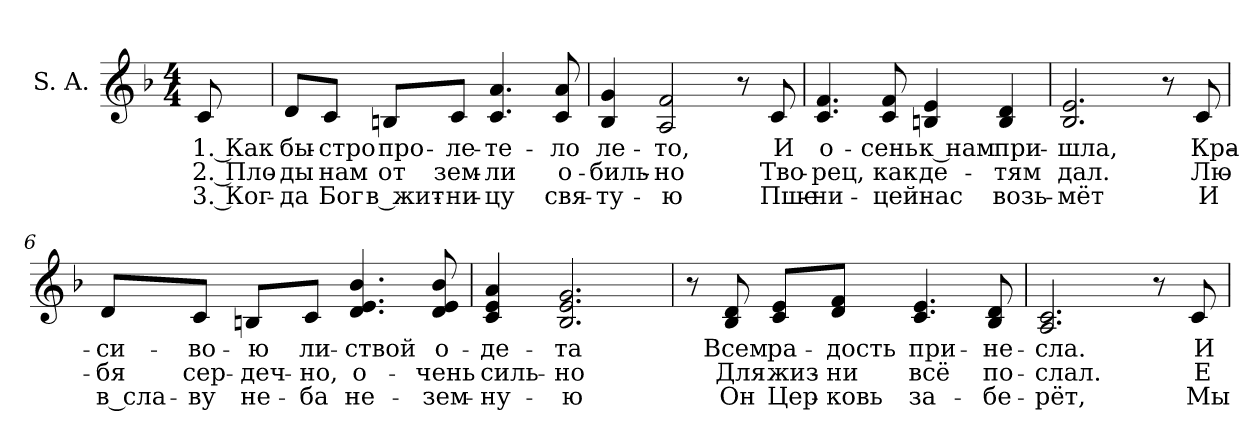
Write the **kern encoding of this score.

**kern	**text	**text	**text
*part1	*part1	*part1	*part1
*staff1	*staff1	*staff1	*staff1
*I"S. A.	*	*	*
*I'S.	*	*	*
!!LO:PB:g=z
*clefG2	*	*	*
*k[b-]	*	*	*
*F:	*	*	*
*M4/4	*	*	*
=1	=1	=1	=1
!	!LO:LY:b:color=#000000	!LO:LY:b:color=#000000	!LO:LY:b:color=#000000
8ci/	1. Как	2. Пло-	3. Ког-
=2	=2	=2	=2
!	!LO:LY:b:color=#000000	!LO:LY:b:color=#000000	!LO:LY:b:color=#000000
8di/L	бы-	-ды	-да
!	!LO:LY:b:color=#000000	!LO:LY:b:color=#000000	!LO:LY:b:color=#000000
8ci/J	-стро	нам	Бог
!	!LO:LY:b:color=#000000	!LO:LY:b:color=#000000	!LO:LY:b:color=#000000
8Bni/L	про-	от	в жит-
!	!LO:LY:b:color=#000000	!LO:LY:b:color=#000000	!LO:LY:b:color=#000000
8ci/J	-ле-	зем-	-ни-
!	!LO:LY:b:color=#000000	!LO:LY:b:color=#000000	!LO:LY:b:color=#000000
4.ci/ 4.ai	-те-	-ли	-цу
!	!LO:LY:b:color=#000000	!LO:LY:b:color=#000000	!LO:LY:b:color=#000000
8ci/ 8ai	-ло	о-	свя-
=3	=3	=3	=3
!	!LO:LY:b:color=#000000	!LO:LY:b:color=#000000	!LO:LY:b:color=#000000
4B-i/ 4gi	ле-	-биль-	-ту-
!	!LO:LY:b:color=#000000	!LO:LY:b:color=#000000	!LO:LY:b:color=#000000
2Ai/ 2fi	-то,	-но	-ю
8r	.	.	.
!	!LO:LY:b:color=#000000	!LO:LY:b:color=#000000	!LO:LY:b:color=#000000
8ci/	И	Тво-	Пше-
=4	=4	=4	=4
!	!LO:LY:b:color=#000000	!LO:LY:b:color=#000000	!LO:LY:b:color=#000000
4.ci/ 4.fi	о-	-рец,	-ни-
!	!LO:LY:b:color=#000000	!LO:LY:b:color=#000000	!LO:LY:b:color=#000000
8ci/ 8fi	-сень	как	-цей
!	!LO:LY:b:color=#000000	!LO:LY:b:color=#000000	!LO:LY:b:color=#000000
4Bni/ 4ei	к нам	де-	нас
!	!LO:LY:b:color=#000000	!LO:LY:b:color=#000000	!LO:LY:b:color=#000000
4Bi/ 4di	при-	-тям	возь-
=5	=5	=5	=5
!	!LO:LY:b:color=#000000	!LO:LY:b:color=#000000	!LO:LY:b:color=#000000
2.B-i/ 2.ei	-шла,	дал.	-мёт
8r	.	.	.
!	!LO:LY:b:color=#000000	!LO:LY:b:color=#000000	!LO:LY:b:color=#000000
8ci/	Кра-	Лю-	И
!!LO:LB:g=z
=6	=6	=6	=6
!	!LO:LY:b:color=#000000	!LO:LY:b:color=#000000	!LO:LY:b:color=#000000
8di/L	-си-	-бя	в сла-
!	!LO:LY:b:color=#000000	!LO:LY:b:color=#000000	!LO:LY:b:color=#000000
8ci/J	-во-	сер-	-ву
!	!LO:LY:b:color=#000000	!LO:LY:b:color=#000000	!LO:LY:b:color=#000000
8Bni/L	-ю	-деч-	не-
!	!LO:LY:b:color=#000000	!LO:LY:b:color=#000000	!LO:LY:b:color=#000000
8ci/J	ли-	-но,	-ба
!	!LO:LY:b:color=#000000	!LO:LY:b:color=#000000	!LO:LY:b:color=#000000
4.di/ 4.ei 4.b-i	-ствой	о-	не-
!	!LO:LY:b:color=#000000	!LO:LY:b:color=#000000	!LO:LY:b:color=#000000
8di/ 8ei 8b-i	о-	-чень	-зем-
=7	=7	=7	=7
!	!LO:LY:b:color=#000000	!LO:LY:b:color=#000000	!LO:LY:b:color=#000000
4ci/ 4ei 4ai	-де-	силь-	-ну-
!	!LO:LY:b:color=#000000	!LO:LY:b:color=#000000	!LO:LY:b:color=#000000
2.B-i/ 2.ei 2.gi	-та	-но	-ю
=8	=8	=8	=8
8r	.	.	.
!	!LO:LY:b:color=#000000	!LO:LY:b:color=#000000	!LO:LY:b:color=#000000
8B-i/ 8di	Всем	Для	Он
!	!LO:LY:b:color=#000000	!LO:LY:b:color=#000000	!LO:LY:b:color=#000000
8ci/ 8ei/L	ра-	жиз-	Цер-
!	!LO:LY:b:color=#000000	!LO:LY:b:color=#000000	!LO:LY:b:color=#000000
8di/ 8fi/J	-дость	-ни	-ковь
!	!LO:LY:b:color=#000000	!LO:LY:b:color=#000000	!LO:LY:b:color=#000000
4.ci/ 4.ei	при-	всё	за-
!	!LO:LY:b:color=#000000	!LO:LY:b:color=#000000	!LO:LY:b:color=#000000
8B-i/ 8di	-не-	по-	-бе-
=9	=9	=9	=9
!	!LO:LY:b:color=#000000	!LO:LY:b:color=#000000	!LO:LY:b:color=#000000
2.Ai/ 2.ci	-сла.	-слал.	-рёт,
8r	.	.	.
!	!LO:LY:b:color=#000000	!LO:LY:b:color=#000000	!LO:LY:b:color=#000000
8ci/	И	Е-	Мы
=	=	=	=
*-	*-	*-	*-
